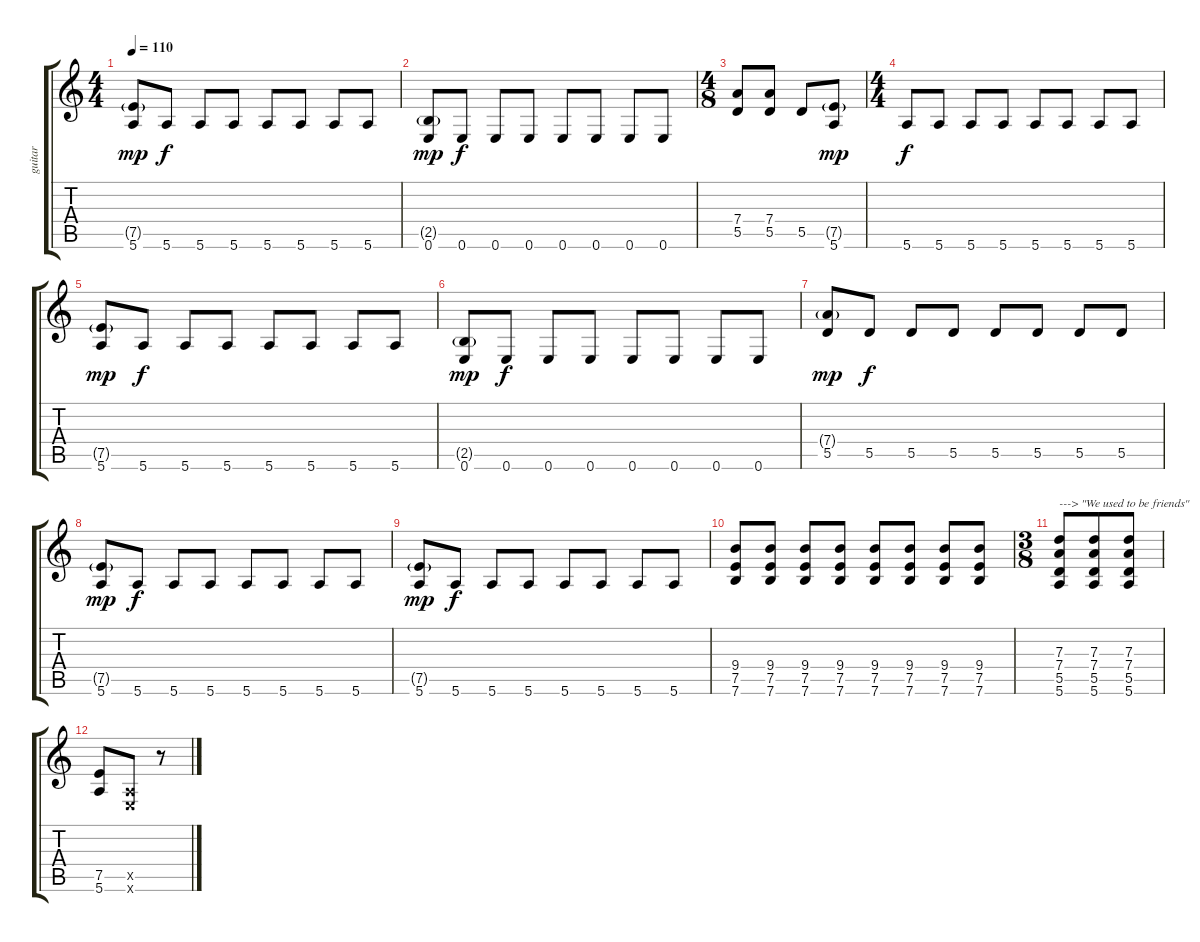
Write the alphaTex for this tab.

\track ("guitar" "guitar") {instrument electricguitarmuted}
\staff {score tabs}
\tuning (E4 B3 G3 D3 A2 E2) {hide}
\ts (4 4)
\tempo 110
\clef g2
\ks c
(7.5{g} 5.6).8{dy mp} 5.6.8{dy f} 5.6.8 5.6.8 5.6.8 5.6.8 5.6.8 5.6.8 |
(2.5{g} 0.6).8{dy mp} 0.6.8{dy f} 0.6.8 0.6.8 0.6.8 0.6.8 0.6.8 0.6.8 |
\ts (4 8)
(7.4 5.5).8{instrument overdrivenguitar} (7.4 5.5).8 5.5.8 (7.5{g} 5.6).8{dy mp instrument electricguitarmuted} |
\ts (4 4)
5.6.8{dy f} 5.6.8 5.6.8 5.6.8 5.6.8 5.6.8 5.6.8 5.6.8 |
(7.5{g} 5.6).8{dy mp} 5.6.8{dy f} 5.6.8 5.6.8 5.6.8 5.6.8 5.6.8 5.6.8 |
(2.5{g} 0.6).8{dy mp} 0.6.8{dy f} 0.6.8 0.6.8 0.6.8 0.6.8 0.6.8 0.6.8 |
(7.4{g} 5.5).8{dy mp} 5.5.8{dy f} 5.5.8 5.5.8 5.5.8 5.5.8 5.5.8 5.5.8 |
(7.5{g} 5.6).8{dy mp} 5.6.8{dy f} 5.6.8 5.6.8 5.6.8 5.6.8 5.6.8 5.6.8 |
(7.5{g} 5.6).8{dy mp} 5.6.8{dy f} 5.6.8 5.6.8 5.6.8 5.6.8 5.6.8 5.6.8 |
(9.4 7.5 7.6).8{instrument overdrivenguitar} (9.4 7.5 7.6).8 (9.4 7.5 7.6).8 (9.4 7.5 7.6).8 (9.4 7.5 7.6).8 (9.4 7.5 7.6).8 (9.4 7.5 7.6).8 (9.4 7.5 7.6).8 |
\ts (3 8)
(7.3 7.4 5.5 5.6).8{txt "---> \"We used to be friends\""} (7.3 7.4 5.5 5.6).8 (7.3 7.4 5.5 5.6).8 |
(7.5 5.6).8 (0.5{x} 0.6{x}).8 r.8
